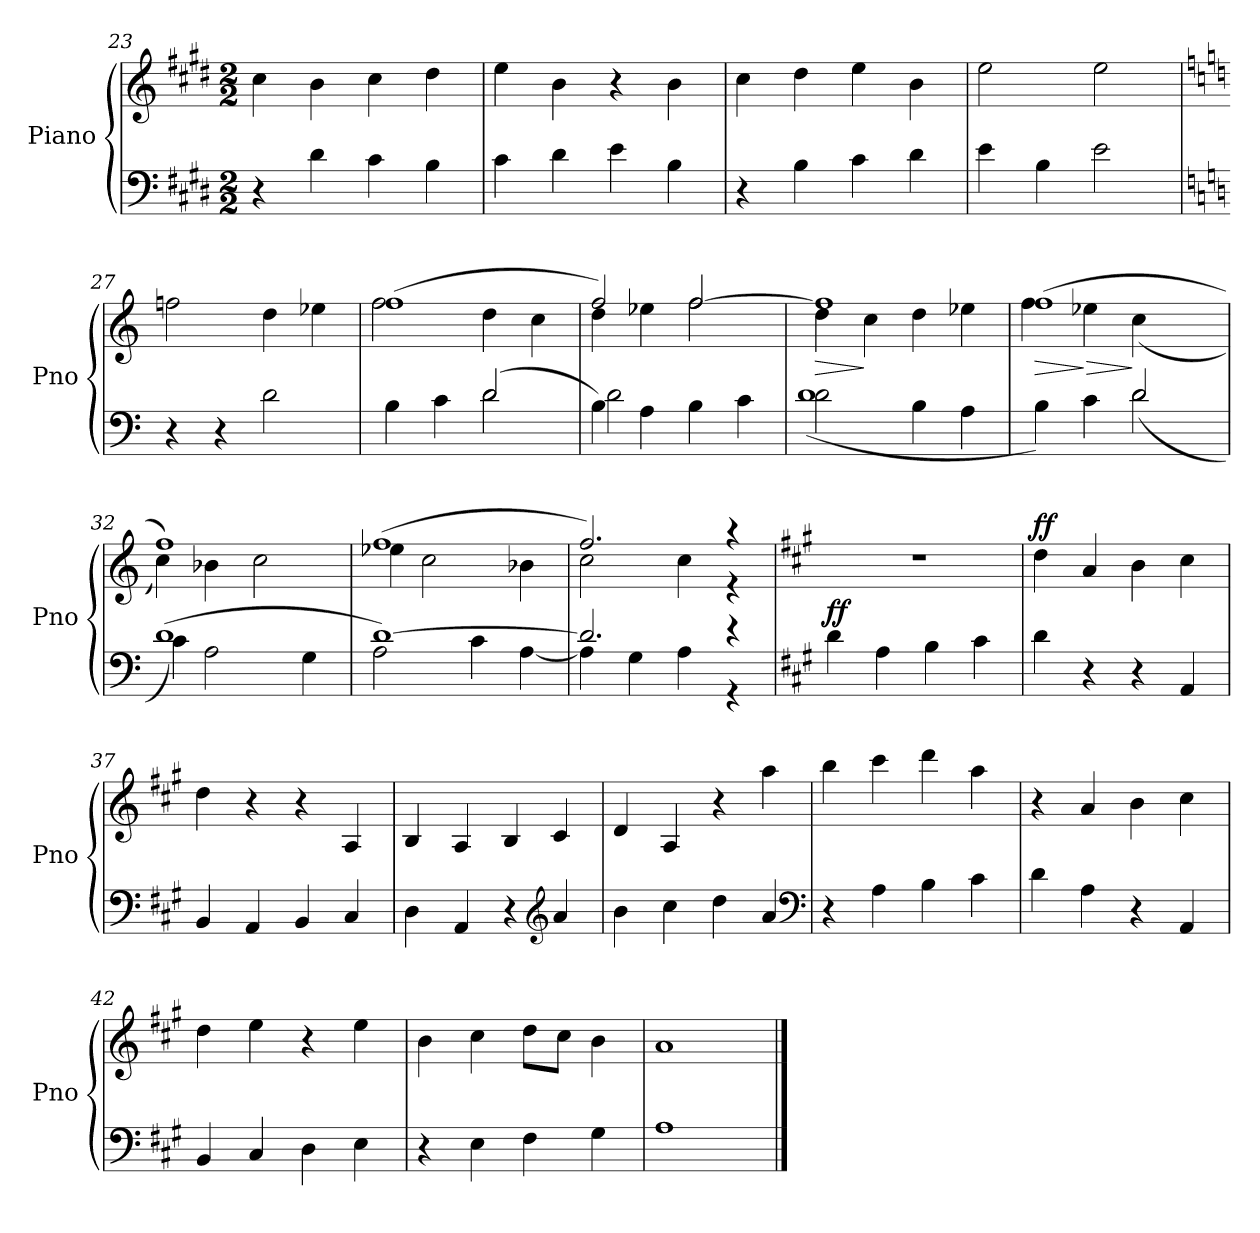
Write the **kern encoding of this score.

**kern	**dynam	**kern	**dynam
*part2	*part2	*part1	*part1
*staff2	*staff2	*staff1	*staff1
*I"Piano	*	*I"Piano	*
*I'Pno	*	*I'Pno	*
!!LO:LB:g=z
*clefF4	*	*clefG2	*
*k[f#c#g#d#]	*	*k[f#c#g#d#]	*
*M2/2	*	*M2/2	*
=23	=23	=23	=23
4r	.	4cc#\	.
4d#\	.	4b\	.
4c#\	.	4cc#\	.
4B\	.	4dd#\	.
=24	=24	=24	=24
4c#\	.	4ee\	.
4d#\	.	4b\	.
4e\	.	4r	.
4B\	.	4b\	.
=25	=25	=25	=25
4r	.	4cc#\	.
4B\	.	4dd#\	.
4c#\	.	4ee\	.
4d#\	.	4b\	.
=26	=26	=26	=26
4e\	.	2ee\	.
4B\	.	.	.
2e\	.	2ee\	.
=27	=27	=27	=27
*k[]	*	*k[]	*
4r	.	2ffn\	.
4r	.	.	.
2d\	.	4dd\	.
.	.	4ee-X\	.
=28	=28	=28	=28
*^	*	*^	*
2ryy	4B\	.	(1ff/	2ff\	.
.	4c\	.	.	.	.
(2d/	2d\	.	.	4dd\	.
.	.	.	.	4cc\	.
=29	=29	=29	=29	=29	=29
4B\)	2d\	.	2ff/)	4dd\	.
4A\	.	.	.	4ee-X\	.
4B\	2ryy	.	[2ff/	2ff\	.
4c\	.	.	.	.	.
!!LO:LB:g=z	!!
=30	=30	=30	=30	=30	=30
!	!	!	!	!	!LO:HP:b
2d\	(1d\	.	1ff/]	4dd\	>
.	.	.	.	4cc\	]
4B\	.	.	.	4dd\	.
4A\	.	.	.	4ee-X\	.
=31	=31	=31	=31	=31	=31
!	!	!	!	!	!LO:HP:b
2ryy	4B\)	.	(1ff/	4ff\	>
!	!	!	!	!	!LO:HP:n=1:b
.	4c\	.	.	4ee-X\	] >
2d/	(2d\	.	.	(4cc\	]
.	.	.	.	4ryy	.
=32	=32	=32	=32	=32	=32
(1d/	4c\)	.	1ff/)	4cc\)	.
.	2A\	.	.	4b-X\	.
.	.	.	.	2cc\	.
.	4G\	.	.	.	.
=33	=33	=33	=33	=33	=33
[1d/)	2A\	.	(1ff/	4ee-X\	.
.	.	.	.	2cc\	.
.	4c\	.	.	.	.
.	[4A\	.	.	4b-X\	.
=34	=34	=34	=34	=34	=34
2.d/]	4A\]	.	2.ff/)	2cc\	.
.	4G\	.	.	.	.
.	4A\	.	.	4cc\	.
4r	4r	.	4r	4r	.
*v	*v	*	*	*	*
*	*	*v	*v	*
=35	=35	=35	=35
*k[f#c#g#]	*	*k[f#c#g#]	*
*^	*	*^	*
!	!	!LO:DY:a	!	!	!
*v	*v	*	*	*	*
*	*	*v	*v	*
4d\	ff	1r	.
4A\	.	.	.
4B\	.	.	.
4c#\	.	.	.
=36	=36	=36	=36
!	!	!	!LO:DY:a
4d\	.	4dd\	ff
4r	.	4a/	.
4r	.	4b\	.
4AA/	.	4cc#\	.
!!LO:LB:g=z
=37	=37	=37	=37
4BB/	.	4dd\	.
4AA/	.	4r	.
4BB/	.	4r	.
4C#/	.	4A/	.
=38	=38	=38	=38
4D\	.	4B/	.
4AA/	.	4A/	.
4r	.	4B/	.
*clefG2	*	*	*
4a/	.	4c#/	.
=39	=39	=39	=39
4b\	.	4d/	.
4cc#\	.	4A/	.
4dd\	.	4r	.
4a/	.	4aa\	.
*clefF4	*	*	*
=40	=40	=40	=40
4r	.	4bb\	.
4A\	.	4ccc#\	.
4B\	.	4ddd\	.
4c#\	.	4aa\	.
=41	=41	=41	=41
4d\	.	4r	.
4A\	.	4a/	.
4r	.	4b\	.
4AA/	.	4cc#\	.
=42	=42	=42	=42
4BB/	.	4dd\	.
4C#/	.	4ee\	.
4D\	.	4r	.
4E\	.	4ee\	.
=43	=43	=43	=43
4r	.	4b\	.
4E\	.	4cc#\	.
4F#\	.	8dd\L	.
.	.	8cc#\J	.
4G#\	.	4b\	.
=44	=44	=44	=44
1A/	.	1a/	.
==	==	==	==
*-	*-	*-	*-
